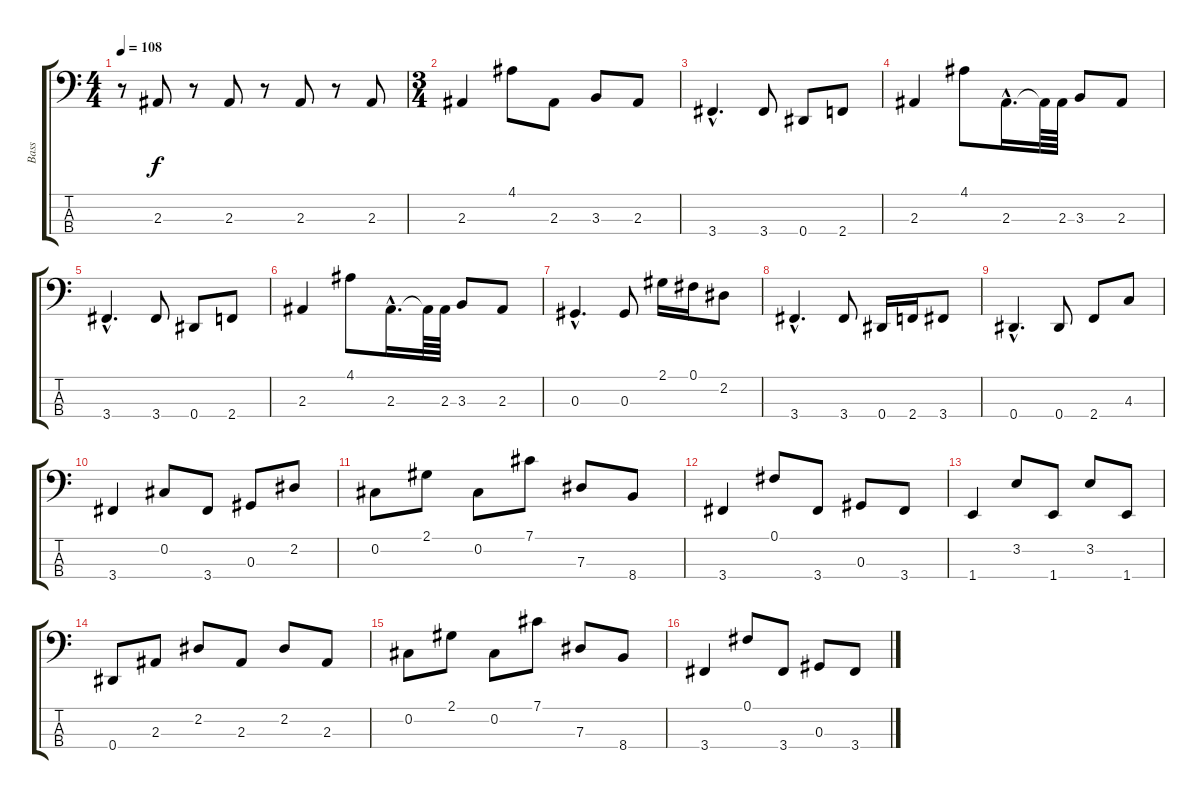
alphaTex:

\track ("Bass" "Bass") {instrument acousticguitarnylon}
\staff {score tabs}
\tuning (Gb2 Db2 Ab1 Eb1) {hide}
\ts (4 4)
\tempo 108
\clef f4
\ks c
r.8{dy f} 2.3.8 r.8 2.3.8 r.8 2.3.8 r.8 2.3.8 |
\ts (3 4)
2.3.4 4.1.8 2.3.8 3.3.8 2.3.8 |
3.4{hac}.4{d} 3.4.8 0.4.8 2.4.8 |
2.3.4 4.1.8 2.3{hac}.16{d} 2.3{t}.64 2.3.64 3.3.8 2.3.8 |
3.4{hac}.4{d} 3.4.8 0.4.8 2.4.8 |
2.3.4 4.1.8 2.3{hac}.16{d} 2.3{t}.64 2.3.64 3.3.8 2.3.8 |
0.3{hac}.4{d} 0.3.8 2.1.16 0.1.16 2.2.8 |
3.4{hac}.4{d} 3.4.8 0.4.16 2.4.16 3.4.8 |
0.4{hac}.4{d} 0.4.8 2.4.8 4.3.8 |
3.4.4 0.2.8 3.4.8 0.3.8 2.2.8 |
0.2.8 2.1.8 0.2.8 7.1.8 7.3.8 8.4.8 |
3.4.4 0.1.8 3.4.8 0.3.8 3.4.8 |
1.4.4 3.2.8 1.4.8 3.2.8 1.4.8 |
0.4.8 2.3.8 2.2.8 2.3.8 2.2.8 2.3.8 |
0.2.8 2.1.8 0.2.8 7.1.8 7.3.8 8.4.8 |
3.4.4 0.1.8 3.4.8 0.3.8 3.4.8
